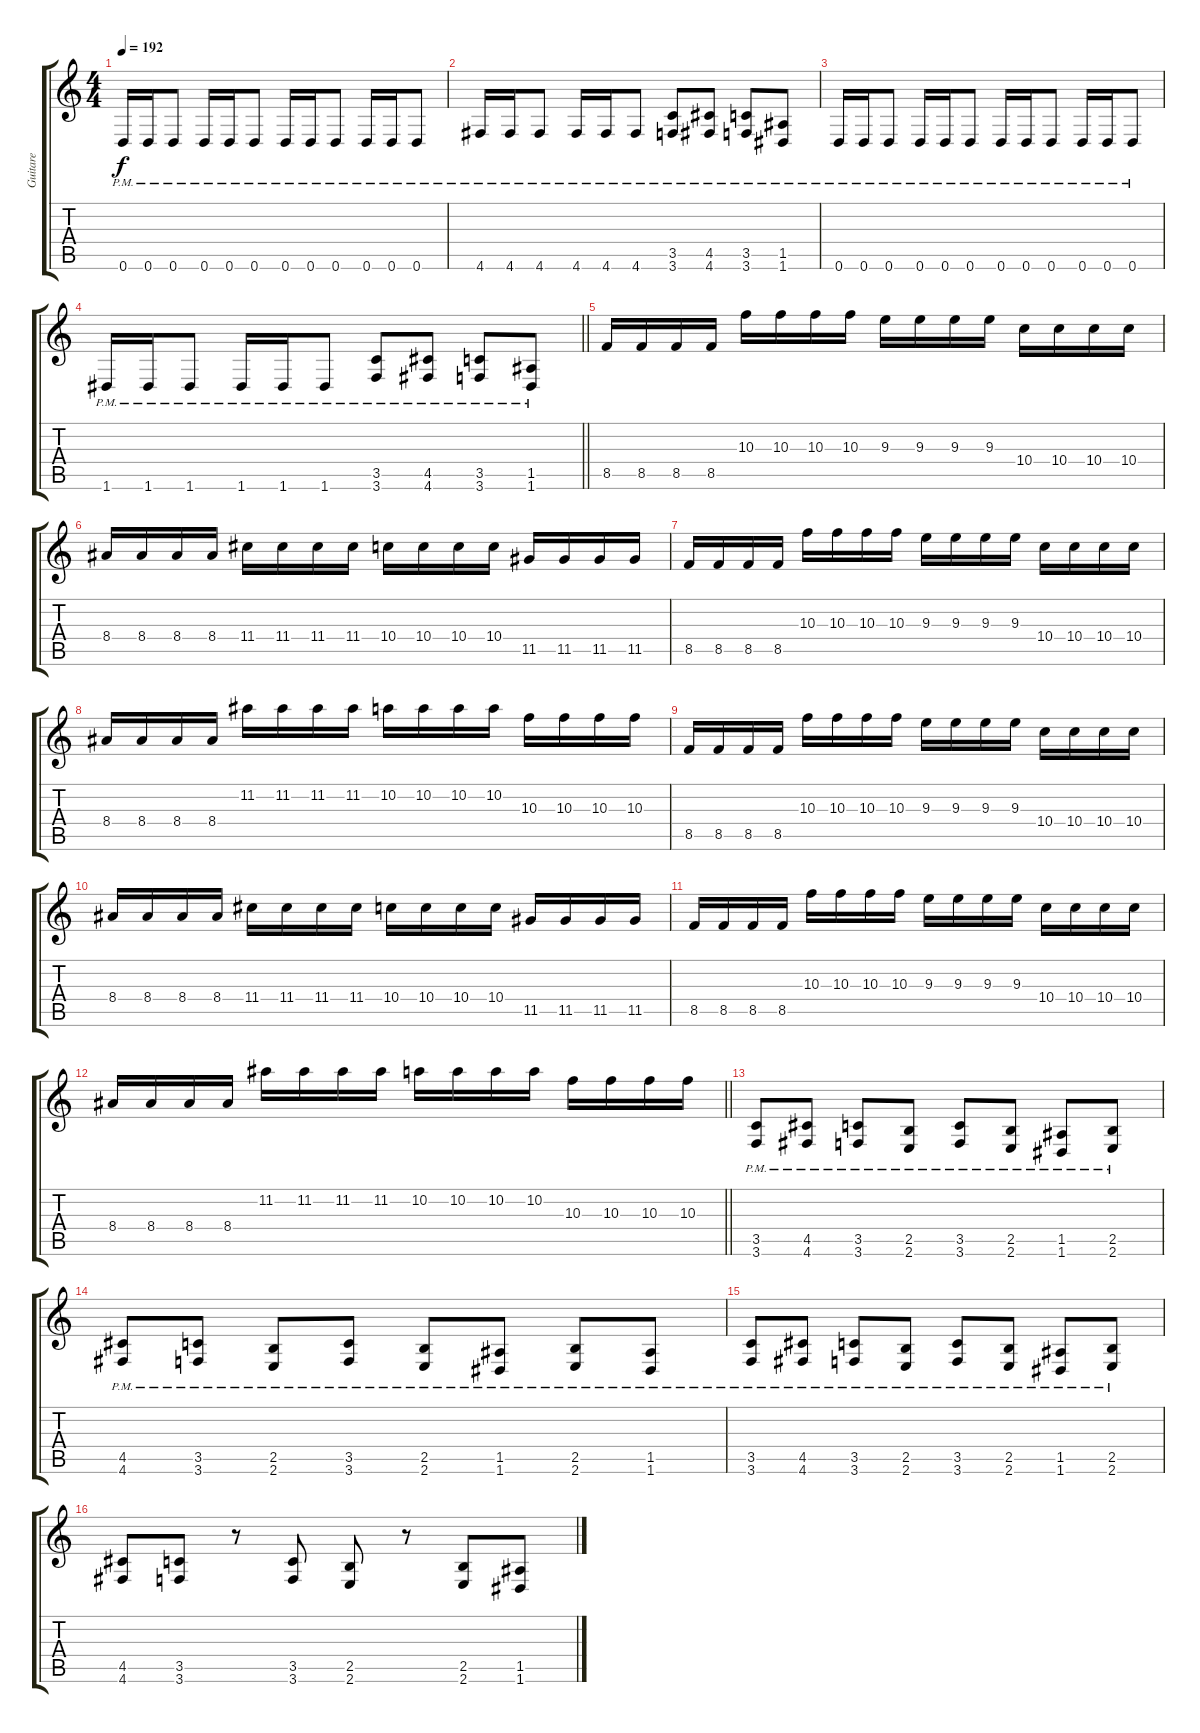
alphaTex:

\track ("Guitare" "Guitare") {instrument overdrivenguitar}
\staff {score tabs}
\tuning (E4 B3 G3 D3 A2 D2) {hide}
\ts (4 4)
\tempo 192
\clef g2
\ks c
0.6{pm}.16{dy f} 0.6{pm}.16 0.6{pm}.8 0.6{pm}.16 0.6{pm}.16 0.6{pm}.8 0.6{pm}.16 0.6{pm}.16 0.6{pm}.8 0.6{pm}.16 0.6{pm}.16 0.6{pm}.8 |
4.6{pm}.16 4.6{pm}.16 4.6{pm}.8 4.6{pm}.16 4.6{pm}.16 4.6{pm}.8 (3.5{pm} 3.6{pm}).8 (4.5{pm} 4.6{pm}).8 (3.5{pm} 3.6{pm}).8 (1.5{pm} 1.6{pm}).8 |
0.6{pm}.16 0.6{pm}.16 0.6{pm}.8 0.6{pm}.16 0.6{pm}.16 0.6{pm}.8 0.6{pm}.16 0.6{pm}.16 0.6{pm}.8 0.6{pm}.16 0.6{pm}.16 0.6{pm}.8 |
\barLineRight lightlight
1.6{pm}.16 1.6{pm}.16 1.6{pm}.8 1.6{pm}.16 1.6{pm}.16 1.6{pm}.8 (3.5{pm} 3.6{pm}).8 (4.5{pm} 4.6{pm}).8 (3.5{pm} 3.6{pm}).8 (1.5{pm} 1.6{pm}).8 |
\section ("" "")
8.5.16 8.5.16 8.5.16 8.5.16 10.3.16 10.3.16 10.3.16 10.3.16 9.3.16 9.3.16 9.3.16 9.3.16 10.4.16 10.4.16 10.4.16 10.4.16 |
8.4.16 8.4.16 8.4.16 8.4.16 11.4.16 11.4.16 11.4.16 11.4.16 10.4.16 10.4.16 10.4.16 10.4.16 11.5.16 11.5.16 11.5.16 11.5.16 |
8.5.16 8.5.16 8.5.16 8.5.16 10.3.16 10.3.16 10.3.16 10.3.16 9.3.16 9.3.16 9.3.16 9.3.16 10.4.16 10.4.16 10.4.16 10.4.16 |
8.4.16 8.4.16 8.4.16 8.4.16 11.2.16 11.2.16 11.2.16 11.2.16 10.2.16 10.2.16 10.2.16 10.2.16 10.3.16 10.3.16 10.3.16 10.3.16 |
8.5.16 8.5.16 8.5.16 8.5.16 10.3.16 10.3.16 10.3.16 10.3.16 9.3.16 9.3.16 9.3.16 9.3.16 10.4.16 10.4.16 10.4.16 10.4.16 |
8.4.16 8.4.16 8.4.16 8.4.16 11.4.16 11.4.16 11.4.16 11.4.16 10.4.16 10.4.16 10.4.16 10.4.16 11.5.16 11.5.16 11.5.16 11.5.16 |
8.5.16 8.5.16 8.5.16 8.5.16 10.3.16 10.3.16 10.3.16 10.3.16 9.3.16 9.3.16 9.3.16 9.3.16 10.4.16 10.4.16 10.4.16 10.4.16 |
\barLineRight lightlight
8.4.16 8.4.16 8.4.16 8.4.16 11.2.16 11.2.16 11.2.16 11.2.16 10.2.16 10.2.16 10.2.16 10.2.16 10.3.16 10.3.16 10.3.16 10.3.16 |
\section ("" "")
(3.5{pm} 3.6{pm}).8 (4.5{pm} 4.6{pm}).8 (3.5{pm} 3.6{pm}).8 (2.5{pm} 2.6{pm}).8 (3.5{pm} 3.6{pm}).8 (2.5{pm} 2.6{pm}).8 (1.5{pm} 1.6{pm}).8 (2.5{pm} 2.6{pm}).8 |
(4.5{pm} 4.6{pm}).8 (3.5{pm} 3.6{pm}).8 (2.5{pm} 2.6{pm}).8 (3.5{pm} 3.6{pm}).8 (2.5{pm} 2.6{pm}).8 (1.5{pm} 1.6{pm}).8 (2.5{pm} 2.6{pm}).8 (1.5{pm} 1.6{pm}).8 |
(3.5{pm} 3.6{pm}).8 (4.5{pm} 4.6{pm}).8 (3.5{pm} 3.6{pm}).8 (2.5{pm} 2.6{pm}).8 (3.5{pm} 3.6{pm}).8 (2.5{pm} 2.6{pm}).8 (1.5{pm} 1.6{pm}).8 (2.5{pm} 2.6{pm}).8 |
(4.5 4.6).8 (3.5 3.6).8 r.8 (3.5 3.6).8 (2.5 2.6).8 r.8 (2.5 2.6).8 (1.5 1.6).8
